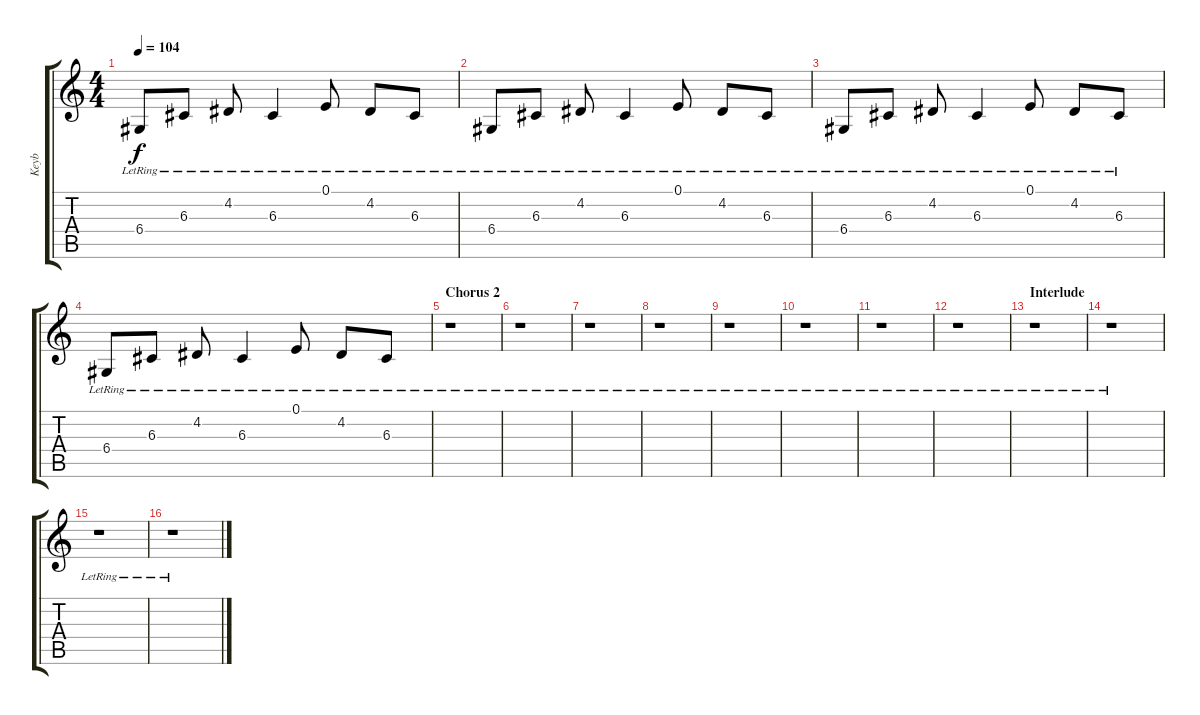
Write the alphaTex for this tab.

\track ("Keyb" "Keyb") {instrument acousticgrandpiano}
\staff {score tabs}
\tuning (E4 B3 G3 D3 A2 E2) {hide}
\ts (4 4)
\tempo 104
\clef g2
\ks c
6.4{lr}.8{dy f} 6.3{lr}.8 4.2{lr}.8 6.3{lr}.4 0.1{lr}.8 4.2{lr}.8 6.3{lr}.8 |
6.4{lr}.8 6.3{lr}.8 4.2{lr}.8 6.3{lr}.4 0.1{lr}.8 4.2{lr}.8 6.3{lr}.8 |
6.4{lr}.8 6.3{lr}.8 4.2{lr}.8 6.3{lr}.4 0.1{lr}.8 4.2{lr}.8 6.3{lr}.8 |
6.4{lr}.8 6.3{lr}.8 4.2{lr}.8 6.3{lr}.4 0.1{lr}.8 4.2{lr}.8 6.3{lr}.8 |
\section ("" "Chorus 2")
r.1 |
r.1 |
r.1 |
r.1 |
r.1 |
r.1 |
r.1 |
r.1 |
\section ("" "Interlude")
r.1 |
r.1 |
r.1 |
r.1
